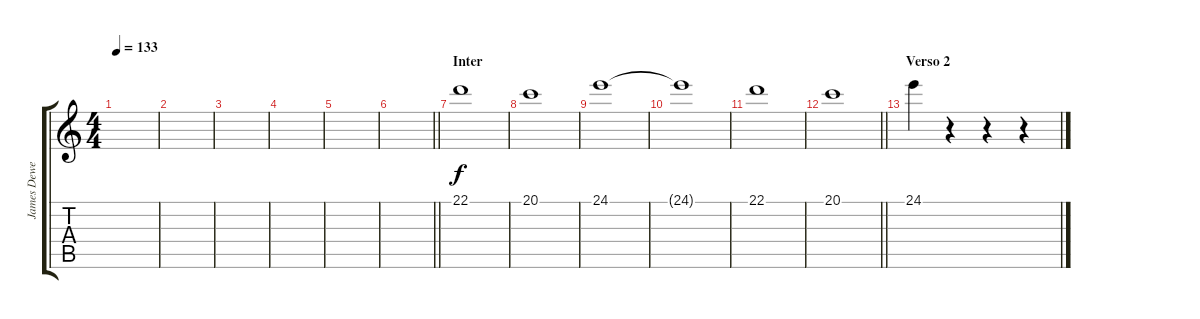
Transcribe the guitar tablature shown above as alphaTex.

\track ("James Dewees [Keyboard/FX]" "James Dewe") {instrument applause}
\staff {score tabs}
\tuning (E4 B3 G3 D3 A2 E2) {hide}
\ts (4 4)
\tempo 133
\clef g2
\ks c
|
|
|
|
|
\barLineRight lightlight
|
\section ("" "Inter")
22.1.1{volume 13} |
20.1.1 |
24.1.1 |
24.1{t}.1 |
22.1.1 |
\barLineRight lightlight
20.1.1 |
\section ("" "Verso 2")
24.1.4 r.4 r.4 r.4
